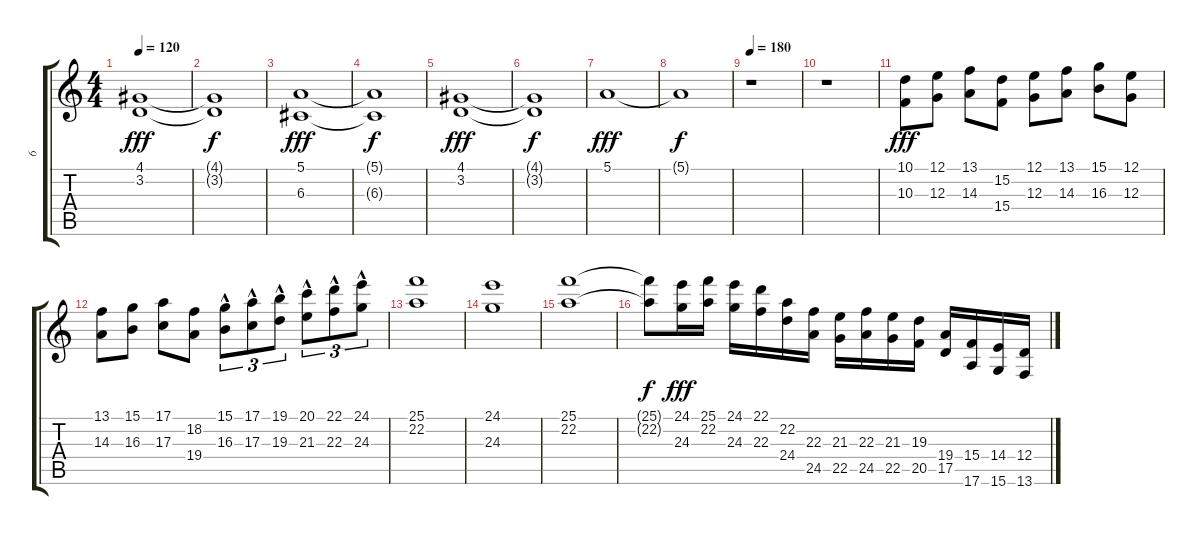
\track ("6" "6") {instrument stringensemble1}
\staff {score tabs}
\tuning (E4 B3 G3 D3 A2 E2) {hide}
\ts (4 4)
\tempo 120
\clef g2
\ks c
(4.1 3.2).1{dy fff} |
(4.1{t} 3.2{t}).1{dy f} |
(5.1 6.3).1{dy fff} |
(5.1{t} 6.3{t}).1{dy f} |
(4.1 3.2).1{dy fff} |
(4.1{t} 3.2{t}).1{dy f} |
5.1.1{dy fff} |
5.1{t}.1{dy f} |
\tempo 180
r.1 |
r.1 |
(10.1 10.3).8{dy fff} (12.1 12.3).8 (13.1 14.3).8 (15.2 15.4).8 (12.1 12.3).8 (13.1 14.3).8 (15.1 16.3).8 (12.1 12.3).8 |
(13.1 14.3).8 (15.1 16.3).8 (17.1 17.3).8 (18.2 19.4).8 (15.1{hac} 16.3{hac}).8{tu (3 2)} (17.1{hac} 17.3{hac}).8{tu (3 2)} (19.1{hac} 19.3{hac}).8{tu (3 2)} (20.1{hac} 21.3{hac}).8{tu (3 2)} (22.1{hac} 22.3{hac}).8{tu (3 2)} (24.1{hac} 24.3{hac}).8{tu (3 2)} |
(25.1 22.2).1 |
(24.1 24.3).1 |
(25.1 22.2).1 |
(25.1{t} 22.2{t}).8{dy f} (24.1 24.3).16{dy fff} (25.1 22.2).16 (24.1 24.3).16 (22.1 22.3).16 (22.2 24.4).16 (22.3 24.5).16 (21.3 22.5).16 (22.3 24.5).16 (21.3 22.5).16 (19.3 20.5).16 (19.4 17.5).16 (15.4 17.6).16 (14.4 15.6).16 (12.4 13.6).16
